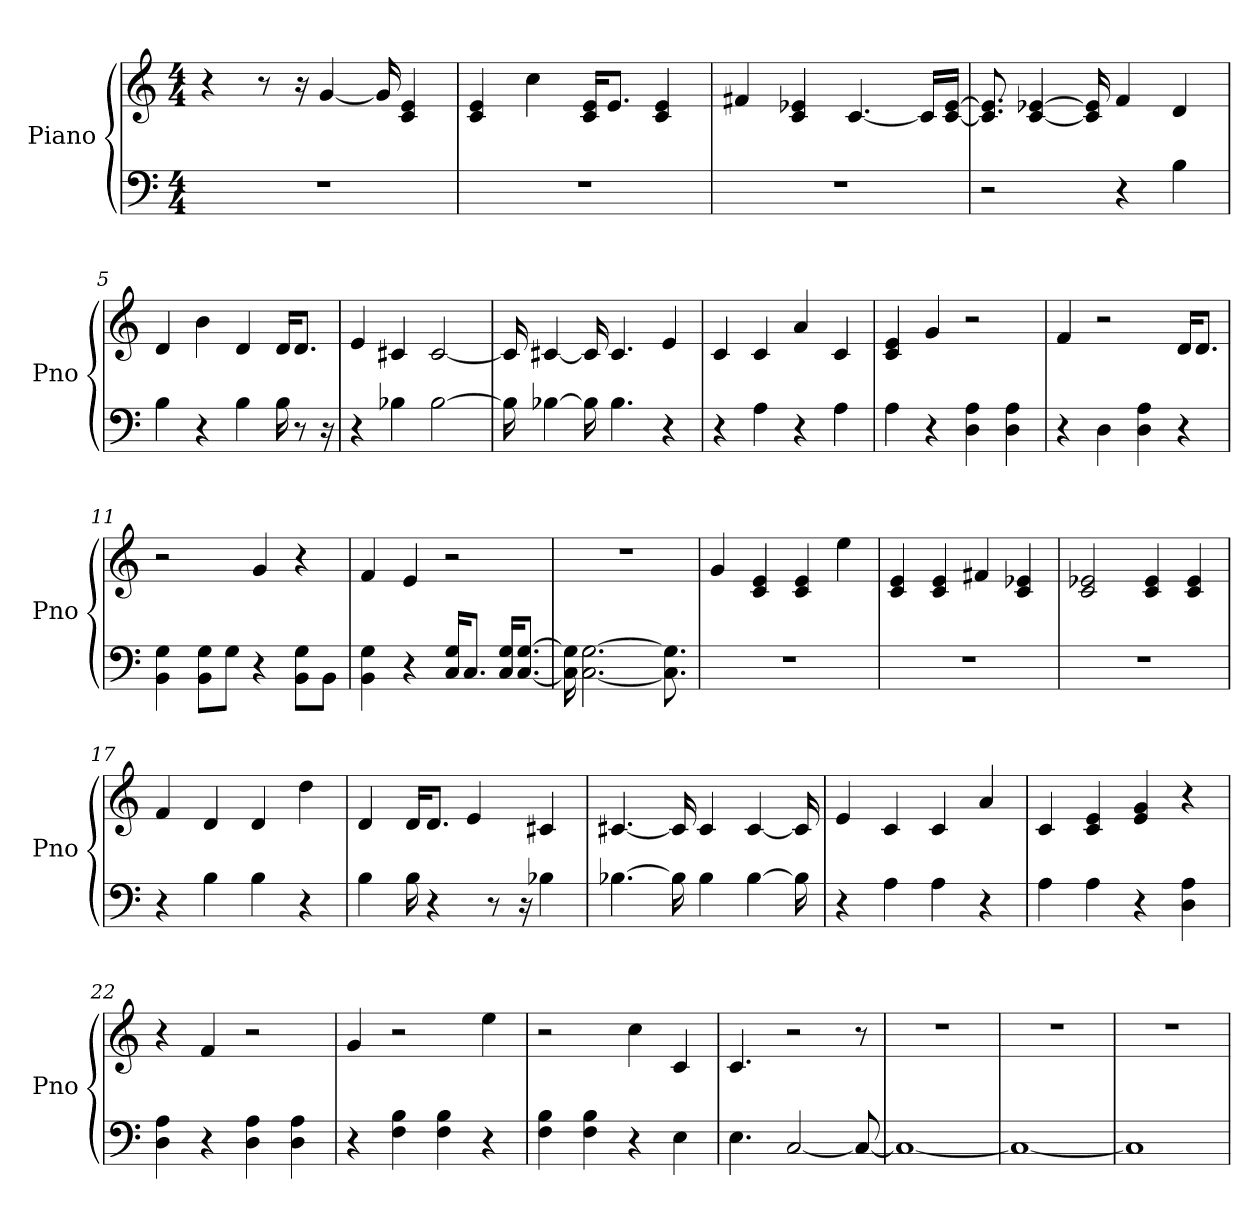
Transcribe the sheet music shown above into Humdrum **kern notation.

**kern	**kern
*part1	*part1
*staff2	*staff1
*I"Piano	*
*I'Pno	*
*clefF4	*clefG2
*k[]	*k[]
*C:	*C:
*M4/4	*M4/4
*MM130	*MM130
=1	=1
1r	4r
.	8r
.	16r
.	[4g
.	16g]
.	4e 4c
=2	=2
1r	4e 4c
.	4cc
.	16e/ 16c/KL
.	8.e/J
.	4e 4c
=3	=3
1r	4f#
.	4e- 4c
.	[4.c
.	16c/LL]
.	[16c/ [16e-/JJ
=4	=4
2r	8.c] 8.e-]
.	[4e- [4c
.	16e-] 16c]
4r	4f
4B	4d
=5	=5
4B	4d
4r	4b
4B	4d
16B	16d/KL
8r	8.d/J
16r	.
=6	=6
4r	4e
4B-	4c#
[2B-	[2c#
=7	=7
16B-]	16c#]
[4B-	[4c#
16B-]	16c#]
4.B-	4.c#
4r	4e
=8	=8
4r	4c
4A	4c
4r	4a
4A	4c
=9	=9
4A	4e 4c
4r	4g
4D 4A	2r
4D 4A	.
=10	=10
4r	4f
4D	2r
4D 4A	.
4r	16d/KL
.	8.d/J
=11	=11
4BB 4G	2r
8G\ 8BB\L	.
8G\J	.
4r	4g
8G\ 8BB\L	4r
8BB\J	.
=12	=12
4G 4BB	4f
4r	4e
16C/ 16G/KL	2r
8.C/J	.
16C/ 16G/KL	.
[8.G/ [8.C/J	.
=13	=13
16G] 16C]	1r
[2.C [2.G	.
8.C] 8.G]	.
=14	=14
1r	4g
.	4c 4e
.	4e 4c
.	4ee
=15	=15
1r	4e 4c
.	4e 4c
.	4f#
.	4e- 4c
=16	=16
1r	2e- 2c
.	4e- 4c
.	4c 4e-
=17	=17
4r	4f
4B	4d
4B	4d
4r	4dd
=18	=18
4B	4d
16B	16d/KL
4r	8.d/J
.	4e
8r	.
16r	.
4B-	4c#
=19	=19
[4.B-	[4.c#
16B-]	16c#]
4B-	4c#
[4B-	[4c#
16B-]	16c#]
=20	=20
4r	4e
4A	4c
4A	4c
4r	4a
=21	=21
4A	4c
4A	4e 4c
4r	4e 4g
4D 4A	4r
=22	=22
4D 4A	4r
4r	4f
4D 4A	2r
4D 4A	.
=23	=23
4r	4g
4F 4B	2r
4B 4F	.
4r	4ee
=24	=24
4F 4B	2r
4F 4B	.
4r	4cc
4E	4c
=25	=25
4.E	4.c
[2C	2r
8C_	8r
=26	=26
1C_	1r
=27	=27
1C_	1r
=28	=28
1C]	1r
=	=
*-	*-
